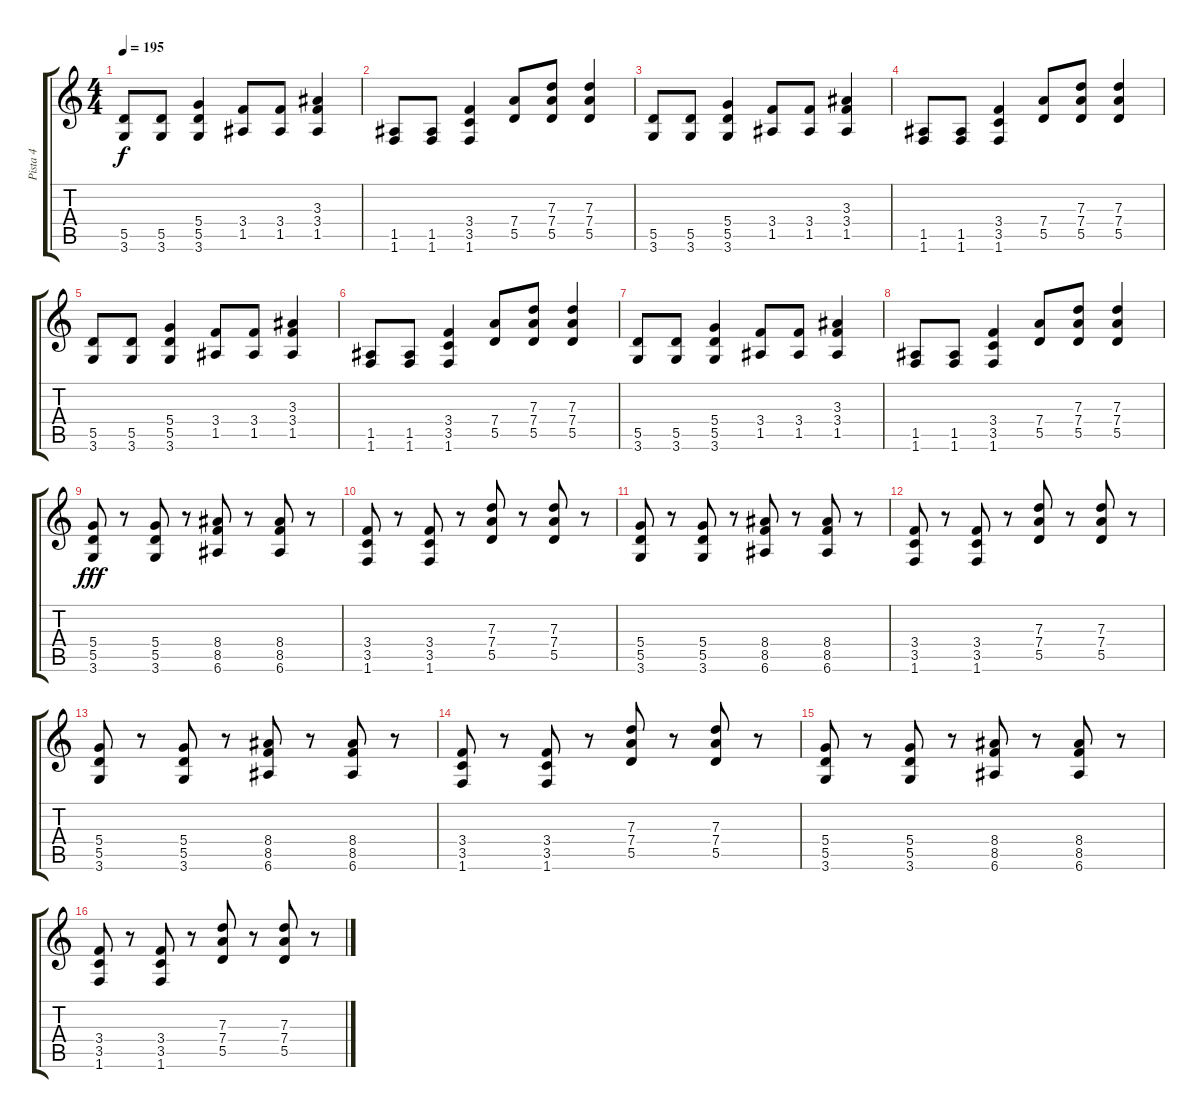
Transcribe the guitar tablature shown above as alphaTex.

\track ("Pista 4" "Pista 4") {instrument distortionguitar}
\staff {score tabs}
\tuning (E4 B3 G3 D3 A2 E2) {hide}
\ts (4 4)
\tempo 195
\clef g2
\ks c
(5.5 3.6).8{dy f} (5.5 3.6).8 (5.4 5.5 3.6).4 (3.4 1.5).8 (3.4 1.5).8 (3.3 3.4 1.5).4 |
(1.5 1.6).8 (1.5 1.6).8 (3.4 3.5 1.6).4 (7.4 5.5).8 (7.3 7.4 5.5).8 (7.3 7.4 5.5).4 |
(5.5 3.6).8 (5.5 3.6).8 (5.4 5.5 3.6).4 (3.4 1.5).8 (3.4 1.5).8 (3.3 3.4 1.5).4 |
(1.5 1.6).8 (1.5 1.6).8 (3.4 3.5 1.6).4 (7.4 5.5).8 (7.3 7.4 5.5).8 (7.3 7.4 5.5).4 |
(5.5 3.6).8 (5.5 3.6).8 (5.4 5.5 3.6).4 (3.4 1.5).8 (3.4 1.5).8 (3.3 3.4 1.5).4 |
(1.5 1.6).8 (1.5 1.6).8 (3.4 3.5 1.6).4 (7.4 5.5).8 (7.3 7.4 5.5).8 (7.3 7.4 5.5).4 |
(5.5 3.6).8 (5.5 3.6).8 (5.4 5.5 3.6).4 (3.4 1.5).8 (3.4 1.5).8 (3.3 3.4 1.5).4 |
(1.5 1.6).8 (1.5 1.6).8 (3.4 3.5 1.6).4 (7.4 5.5).8 (7.3 7.4 5.5).8 (7.3 7.4 5.5).4 |
(5.4 5.5 3.6).8{dy fff} r.8 (5.4 5.5 3.6).8 r.8 (8.4 8.5 6.6).8 r.8 (8.4 8.5 6.6).8 r.8 |
(3.4 3.5 1.6).8 r.8 (3.4 3.5 1.6).8 r.8 (7.3 7.4 5.5).8 r.8 (7.3 7.4 5.5).8 r.8 |
(5.4 5.5 3.6).8 r.8 (5.4 5.5 3.6).8 r.8 (8.4 8.5 6.6).8 r.8 (8.4 8.5 6.6).8 r.8 |
(3.4 3.5 1.6).8 r.8 (3.4 3.5 1.6).8 r.8 (7.3 7.4 5.5).8 r.8 (7.3 7.4 5.5).8 r.8 |
(5.4 5.5 3.6).8 r.8 (5.4 5.5 3.6).8 r.8 (8.4 8.5 6.6).8 r.8 (8.4 8.5 6.6).8 r.8 |
(3.4 3.5 1.6).8 r.8 (3.4 3.5 1.6).8 r.8 (7.3 7.4 5.5).8 r.8 (7.3 7.4 5.5).8 r.8 |
(5.4 5.5 3.6).8 r.8 (5.4 5.5 3.6).8 r.8 (8.4 8.5 6.6).8 r.8 (8.4 8.5 6.6).8 r.8 |
(3.4 3.5 1.6).8 r.8 (3.4 3.5 1.6).8 r.8 (7.3 7.4 5.5).8 r.8 (7.3 7.4 5.5).8 r.8
